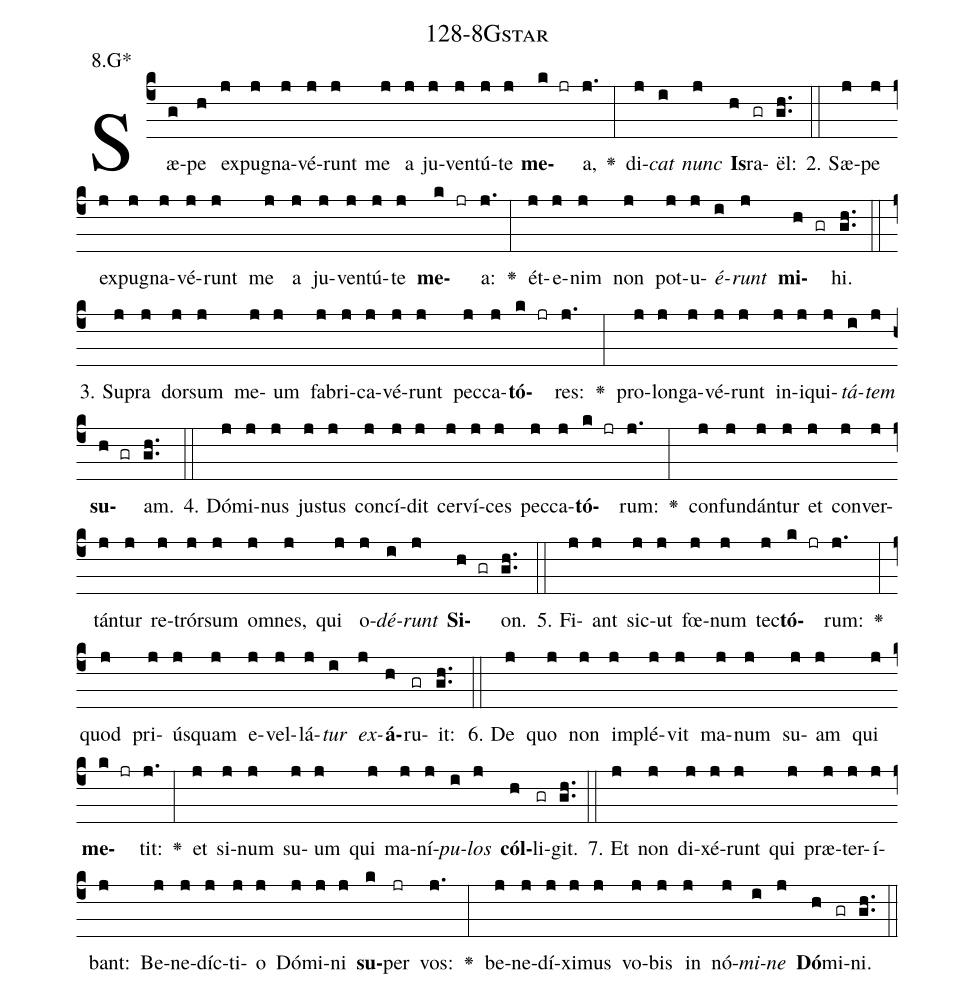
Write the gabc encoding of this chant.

name: 128-8Gstar;
annotation: 8.G*;
%%
(c4)Sæ(g)pe(h) ex(j)pu(j)gna(j)vé(j)runt(j) me(j) a(j) ju(j)ven(j)tú(j)te(j) <b>me</b>(k jr)a,(j.) <v>\greheightstar</v>(:) di(j)<i>cat</i>(i) <i>nunc</i>(j) <b>Is</b>(h)ra(gr)ël:(gh..) (::)
2. Sæ(j)pe(j) ex(j)pu(j)gna(j)vé(j)runt(j) me(j) a(j) ju(j)ven(j)tú(j)te(j) <b>me</b>(k jr)a:(j.) <v>\greheightstar</v>(:) ét(j)e(j)nim(j) non(j) pot(j)u(j)<i>é</i>(i)<i>runt</i>(j) <b>mi</b>(h gr)hi.(gh..) (::)
3. Su(j)pra(j) dor(j)sum(j) me(j)um(j) fa(j)bri(j)ca(j)vé(j)runt(j) pec(j)ca(j)<b>tó</b>(k jr)res:(j.) <v>\greheightstar</v>(:) pro(j)lon(j)ga(j)vé(j)runt(j) in(j)i(j)qui(j)<i>tá</i>(i)<i>tem</i>(j) <b>su</b>(h gr)am.(gh..) (::)
4. Dó(j)mi(j)nus(j) jus(j)tus(j) con(j)cí(j)dit(j) cer(j)ví(j)ces(j) pec(j)ca(j)<b>tó</b>(k jr)rum:(j.) <v>\greheightstar</v>(:) con(j)fun(j)dán(j)tur(j) et(j) con(j)ver(j)tán(j)tur(j) re(j)trór(j)sum(j) om(j)nes,(j) qui(j) o(j)<i>dé</i>(i)<i>runt</i>(j) <b>Si</b>(h gr)on.(gh..) (::)
5. Fi(j)ant(j) sic(j)ut(j) fœ(j)num(j) tec(j)<b>tó</b>(k jr)rum:(j.) <v>\greheightstar</v>(:) quod(j) pri(j)ús(j)quam(j) e(j)vel(j)lá(j)<i>tur</i>(i) <i>ex</i>(j)<b>á</b>(h)ru(gr)it:(gh..) (::)
6. De(j) quo(j) non(j) im(j)plé(j)vit(j) ma(j)num(j) su(j)am(j) qui(j) <b>me</b>(k jr)tit:(j.) <v>\greheightstar</v>(:) et(j) si(j)num(j) su(j)um(j) qui(j) ma(j)ní(j)<i>pu</i>(i)<i>los</i>(j) <b>cól</b>(h)li(gr)git.(gh..) (::)
7. Et(j) non(j) di(j)xé(j)runt(j) qui(j) præ(j)ter(j)í(j)bant:(j) Be(j)ne(j)díc(j)ti(j)o(j) Dó(j)mi(j)ni(j) <b>su</b>(k)per(jr) vos:(j.) <v>\greheightstar</v>(:) be(j)ne(j)dí(j)xi(j)mus(j) vo(j)bis(j) in(j) nó(j)<i>mi</i>(i)<i>ne</i>(j) <b>Dó</b>(h)mi(gr)ni.(gh..) (::)
